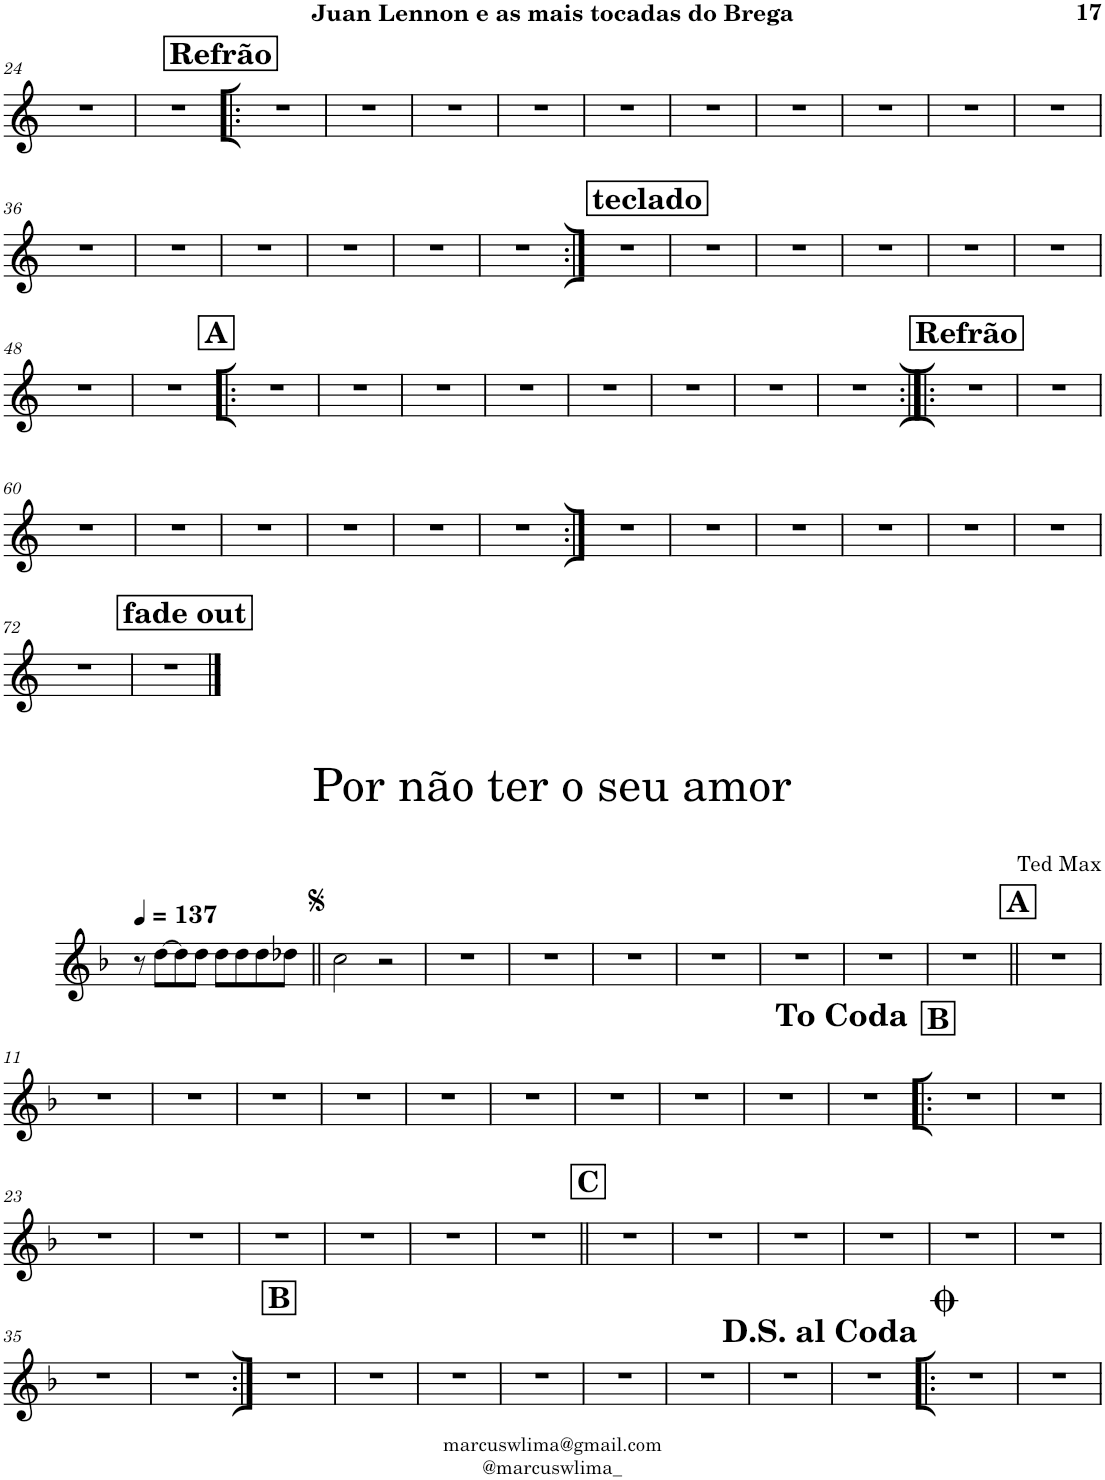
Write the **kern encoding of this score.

**kern
*part1
*staff1
*I"Voice
*I'Vo.
!!LO:PB:g=z
*clefG2
*k[]
*M4/4
=24
1r
=25
1r
!!LO:REH:place=s1:a:B:cj:fs=14:t=Refrão
=26!|:
1r
=27
1r
=28
1r
=29
1r
=30
1r
=31
1r
=32
1r
=33
1r
=34
1r
=35
1r
!!LO:LB:g=z
=36
1r
=37
1r
=38
1r
=39
1r
=40
1r
=41
1r
!!LO:REH:place=s1:a:B:cj:fs=14:t=teclado
=42:|!
1r
=43
1r
=44
1r
=45
1r
=46
1r
=47
1r
!!LO:LB:g=z
=48
1r
=49
1r
!!LO:REH:place=s1:a:B:cj:fs=14:t=A
=50!|:
1r
=51
1r
=52
1r
=53
1r
=54
1r
=55
1r
=56
1r
=57
1r
!!LO:REH:place=s1:a:B:cj:fs=14:t=Refrão
=58:|!|:
1r
=59
1r
!!LO:LB:g=z
=60
1r
=61
1r
=62
1r
=63
1r
=64
1r
=65
1r
=66:|!
1r
=67
1r
=68
1r
=69
1r
=70
1r
=71
1r
!!LO:LB:g=z
=72
1r
!!LO:REH:place=s1:a:B:cj:fs=14:t=fade out
=73
1r
!!LO:LB:g=z
==1
*k[b-]
*MM137
8r
[8dd\L
8dd\]
8dd\J
8dd\L
8dd\
8dd\
8dd-X\J
=2||
2cc\
2r
=3
1r
=4
1r
=5
1r
=6
1r
=7
1r
=8
1r
=9
1r
!!LO:REH:place=s1:a:B:cj:fs=14:t=A
=10||
1r
!!LO:LB:g=z
=11
1r
=12
1r
=13
1r
=14
1r
=15
1r
=16
1r
=17
1r
=18
1r
=19
1r
=20
1r
!LO:TX:a:t=<b><font size="15"/>To Coda</b>
!!LO:REH:place=s1:a:B:cj:fs=14:t=B
=21!|:
1r
=22
1r
!!LO:LB:g=z
=23
1r
=24
1r
=25
1r
=26
1r
=27
1r
=28
1r
!!LO:REH:place=s1:a:B:cj:fs=14:t=C
=29||
1r
=30
1r
=31
1r
=32
1r
=33
1r
=34
1r
!!LO:LB:g=z
=35
1r
=36
1r
!!LO:REH:place=s1:a:B:cj:fs=14:t=B
=37:|!
1r
=38
1r
=39
1r
=40
1r
=41
1r
=42
1r
=43
1r
=44
1r
!LO:TX:a:t=<b><font size="15"/>D.S. al Coda</b>
=45!|:
1r
=46
1r
=
*-
